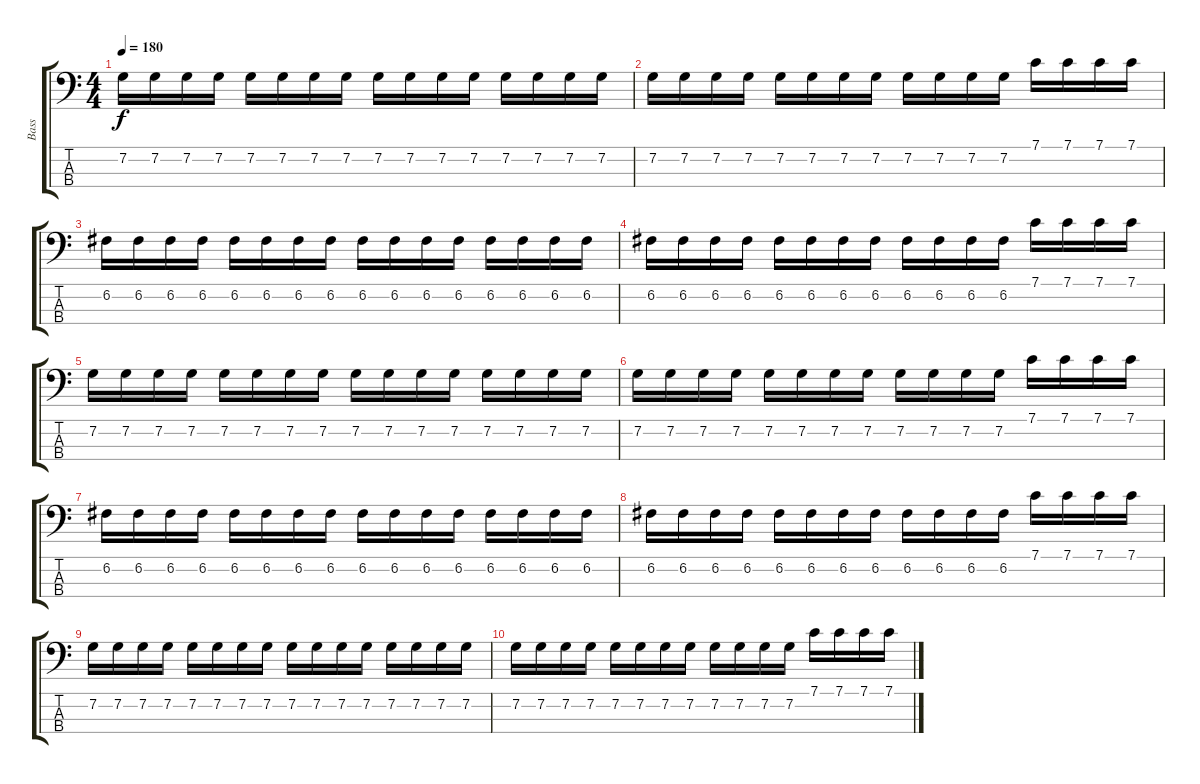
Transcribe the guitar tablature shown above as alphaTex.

\track ("Bass" "Bass") {instrument electricbasspick}
\staff {score tabs}
\tuning (F2 C2 G1 C1) {hide}
\ts (4 4)
\tempo 180
\clef f4
\ks c
7.2.16{dy f} 7.2.16 7.2.16 7.2.16 7.2.16 7.2.16 7.2.16 7.2.16 7.2.16 7.2.16 7.2.16 7.2.16 7.2.16 7.2.16 7.2.16 7.2.16 |
7.2.16 7.2.16 7.2.16 7.2.16 7.2.16 7.2.16 7.2.16 7.2.16 7.2.16 7.2.16 7.2.16 7.2.16 7.1.16 7.1.16 7.1.16 7.1.16 |
6.2.16{volume 13} 6.2.16 6.2.16 6.2.16 6.2.16{volume 12} 6.2.16 6.2.16 6.2.16 6.2.16{volume 11} 6.2.16 6.2.16 6.2.16 6.2.16{volume 10} 6.2.16 6.2.16 6.2.16 |
6.2.16{volume 9} 6.2.16 6.2.16 6.2.16 6.2.16 6.2.16 6.2.16 6.2.16 6.2.16{volume 8} 6.2.16 6.2.16 6.2.16 7.1.16 7.1.16 7.1.16 7.1.16 |
7.2.16{volume 7} 7.2.16 7.2.16 7.2.16 7.2.16 7.2.16 7.2.16 7.2.16 7.2.16 7.2.16 7.2.16 7.2.16 7.2.16 7.2.16 7.2.16 7.2.16 |
7.2.16{volume 6} 7.2.16 7.2.16 7.2.16 7.2.16 7.2.16 7.2.16 7.2.16 7.2.16 7.2.16 7.2.16 7.2.16 7.1.16 7.1.16 7.1.16 7.1.16 |
6.2.16 6.2.16 6.2.16 6.2.16 6.2.16 6.2.16 6.2.16 6.2.16 6.2.16{volume 5} 6.2.16 6.2.16 6.2.16 6.2.16 6.2.16 6.2.16 6.2.16 |
6.2.16 6.2.16 6.2.16 6.2.16 6.2.16 6.2.16 6.2.16 6.2.16 6.2.16{volume 4} 6.2.16 6.2.16 6.2.16 7.1.16 7.1.16 7.1.16 7.1.16 |
7.2.16 7.2.16 7.2.16 7.2.16 7.2.16 7.2.16 7.2.16 7.2.16 7.2.16{volume 3} 7.2.16 7.2.16 7.2.16 7.2.16 7.2.16 7.2.16 7.2.16 |
7.2.16{volume 2} 7.2.16 7.2.16 7.2.16 7.2.16 7.2.16 7.2.16 7.2.16 7.2.16{volume 1} 7.2.16 7.2.16 7.2.16 7.1.16 7.1.16 7.1.16 7.1.16
